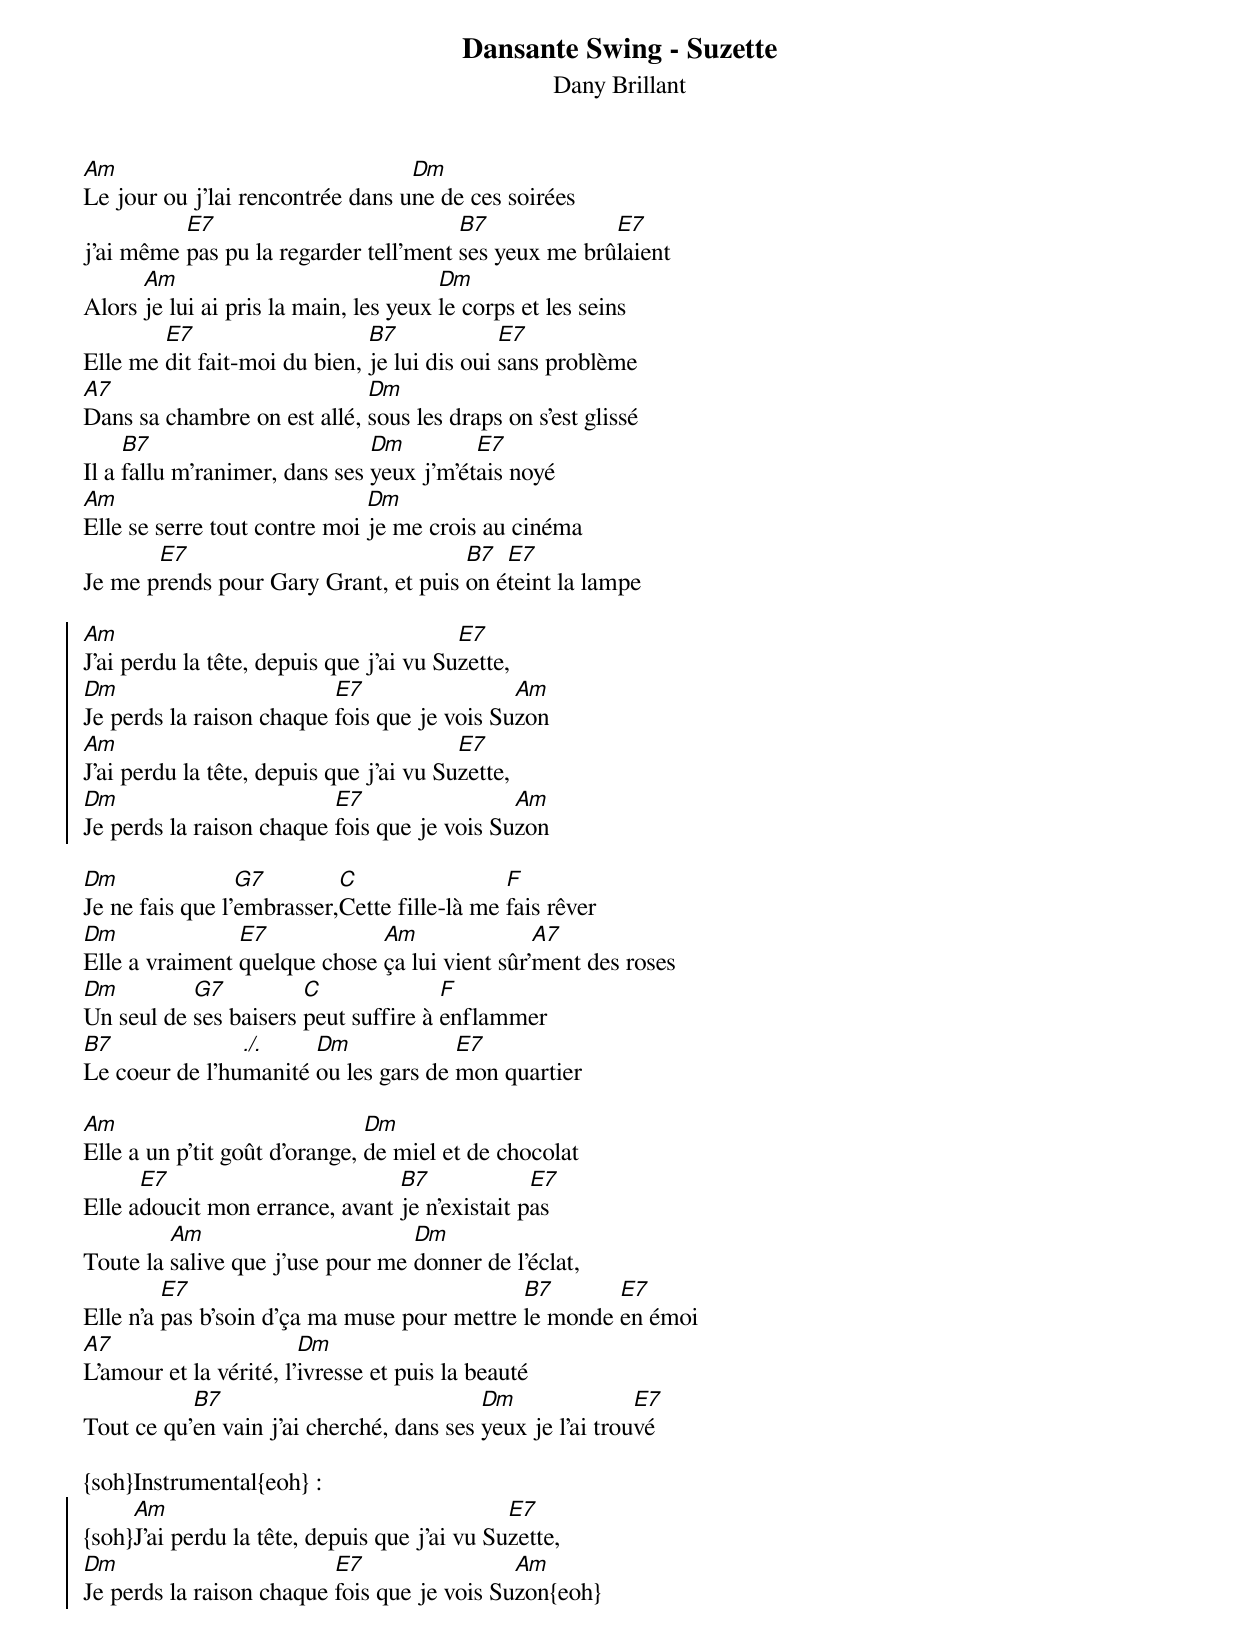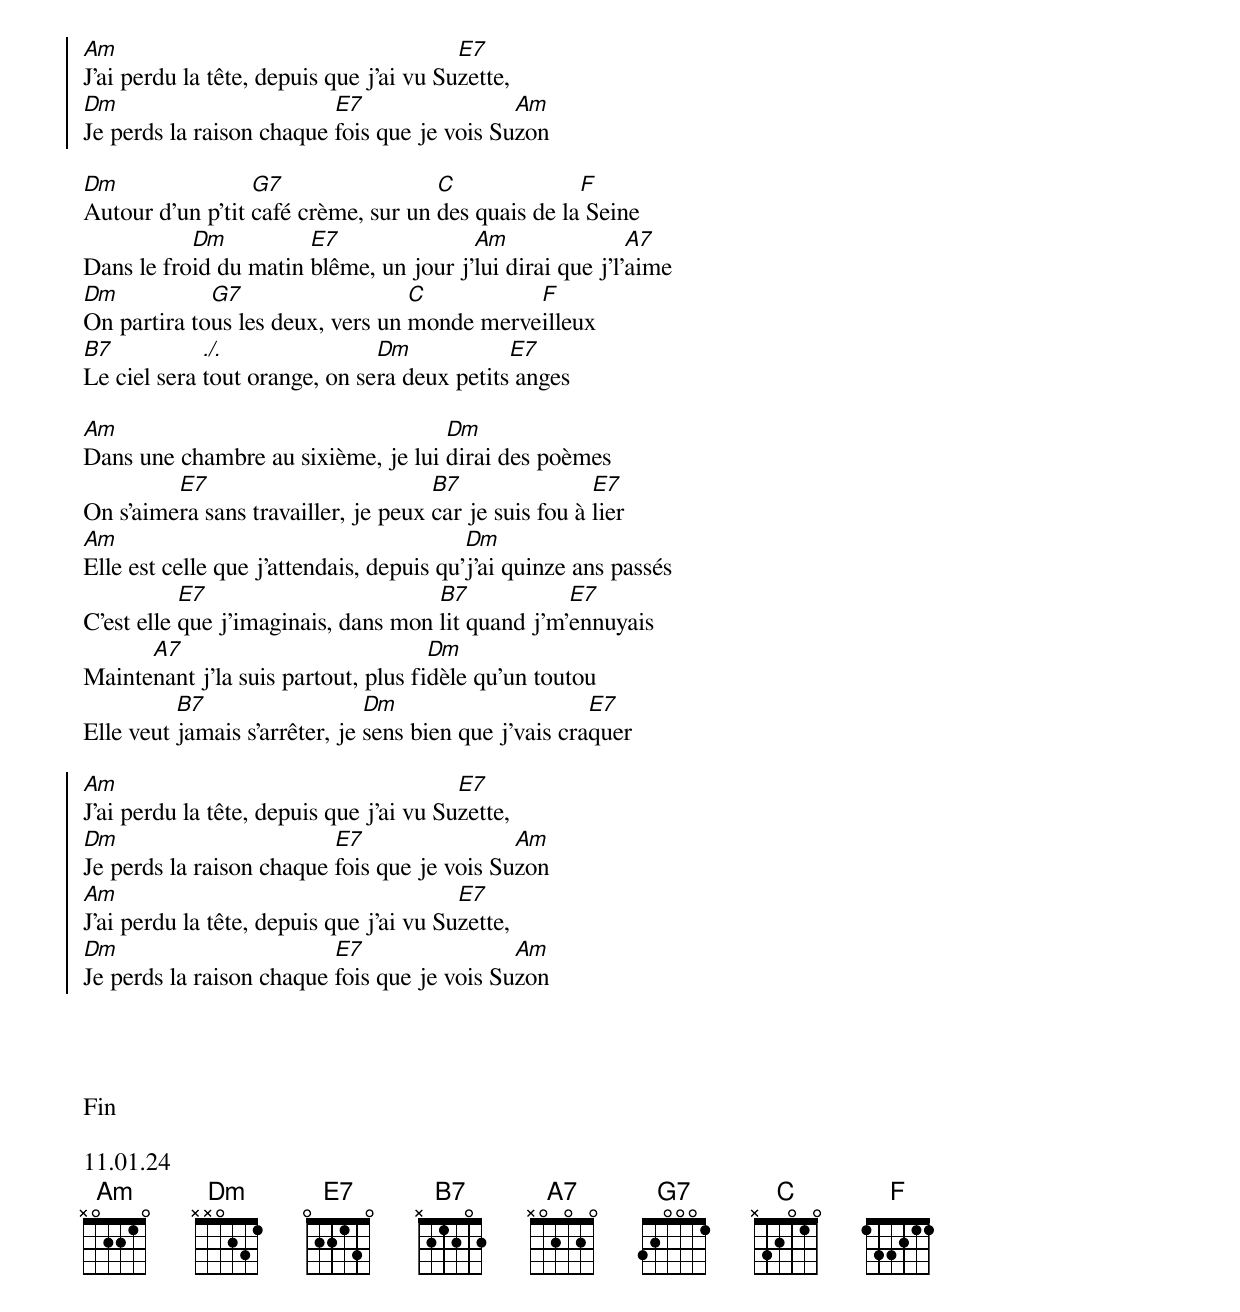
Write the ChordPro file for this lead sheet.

{title: Dansante Swing - Suzette}
{subtitle: Dany Brillant}
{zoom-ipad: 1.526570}

[Am]Le jour ou j’lai rencontrée dans u[Dm]ne de ces soirées
j’ai même [E7]pas pu la regarder tell’ment [B7]ses yeux me brû[E7]laient
Alors [Am]je lui ai pris la main, les yeux [Dm]le corps et les seins
Elle me [E7]dit fait-moi du bien, [B7]je lui dis oui [E7]sans problème
[A7]Dans sa chambre on est allé, [Dm]sous les draps on s’est glissé
Il a [B7]fallu m’ranimer, dans ses [Dm]yeux j’m’ét[E7]ais noyé
[Am]Elle se serre tout contre moi [Dm]je me crois au cinéma
Je me p[E7]rends pour Gary Grant, et puis [B7]on é[E7]teint la lampe

{soc}
[Am]J’ai perdu la tête, depuis que j’ai vu Su[E7]zette,
[Dm]Je perds la raison chaque [E7]fois que je vois Su[Am]zon
[Am]J’ai perdu la tête, depuis que j’ai vu Su[E7]zette,
[Dm]Je perds la raison chaque [E7]fois que je vois Su[Am]zon
{eoc}

[Dm]Je ne fais que l’[G7]embrasser,[C]Cette fille-là me [F]fais rêver
[Dm]Elle a vraiment [E7]quelque chose [Am]ça lui vient sûr’[A7]ment des roses
[Dm]Un seul de [G7]ses baisers [C]peut suffire à [F]enflammer
[B7]Le coeur de l’hu[./.]manité [Dm]ou les gars de [E7]mon quartier

[Am]Elle a un p’tit goût d’orange, [Dm]de miel et de chocolat
Elle a[E7]doucit mon errance, avant [B7]je n’existait p[E7]as
Toute la [Am]salive que j’use pour me [Dm]donner de l’éclat,
Elle n’a [E7]pas b’soin d’ça ma muse pour mettre [B7]le monde [E7]en émoi
[A7]L’amour et la vérité, l’[Dm]ivresse et puis la beauté
Tout ce qu’[B7]en vain j’ai cherché, dans ses [Dm]yeux je l’ai trou[E7]vé

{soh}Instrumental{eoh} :
{soc}
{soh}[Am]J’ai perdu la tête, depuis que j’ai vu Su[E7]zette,
[Dm]Je perds la raison chaque [E7]fois que je vois Su[Am]zon{eoh}
[Am]J’ai perdu la tête, depuis que j’ai vu Su[E7]zette,
[Dm]Je perds la raison chaque [E7]fois que je vois Su[Am]zon
{eoc}

[Dm]Autour d’un p’tit [G7]café crème, sur un [C]des quais de la[F] Seine
Dans le fro[Dm]id du matin [E7]blême, un jour j’[Am]lui dirai que j’l’[A7]aime
[Dm]On partira to[G7]us les deux, vers un [C]monde merve[F]illeux
[B7]Le ciel sera [./.]tout orange, on se[Dm]ra deux petits[E7] anges

[Am]Dans une chambre au sixième, je lui [Dm]dirai des poèmes
On s’aime[E7]ra sans travailler, je peux [B7]car je suis fou à [E7]lier
[Am]Elle est celle que j’attendais, depuis qu’[Dm]j’ai quinze ans passés
C’est elle [E7]que j’imaginais, dans mon [B7]lit quand j’m’[E7]ennuyais
Mainte[A7]nant j’la suis partout, plus fi[Dm]dèle qu’un toutou
Elle veut [B7]jamais s’arrêter, je [Dm]sens bien que j’vais cra[E7]quer

{soc}
[Am]J’ai perdu la tête, depuis que j’ai vu Su[E7]zette,
[Dm]Je perds la raison chaque [E7]fois que je vois Su[Am]zon
[Am]J’ai perdu la tête, depuis que j’ai vu Su[E7]zette,
[Dm]Je perds la raison chaque [E7]fois que je vois Su[Am]zon
{eoc}




Fin

11.01.24
